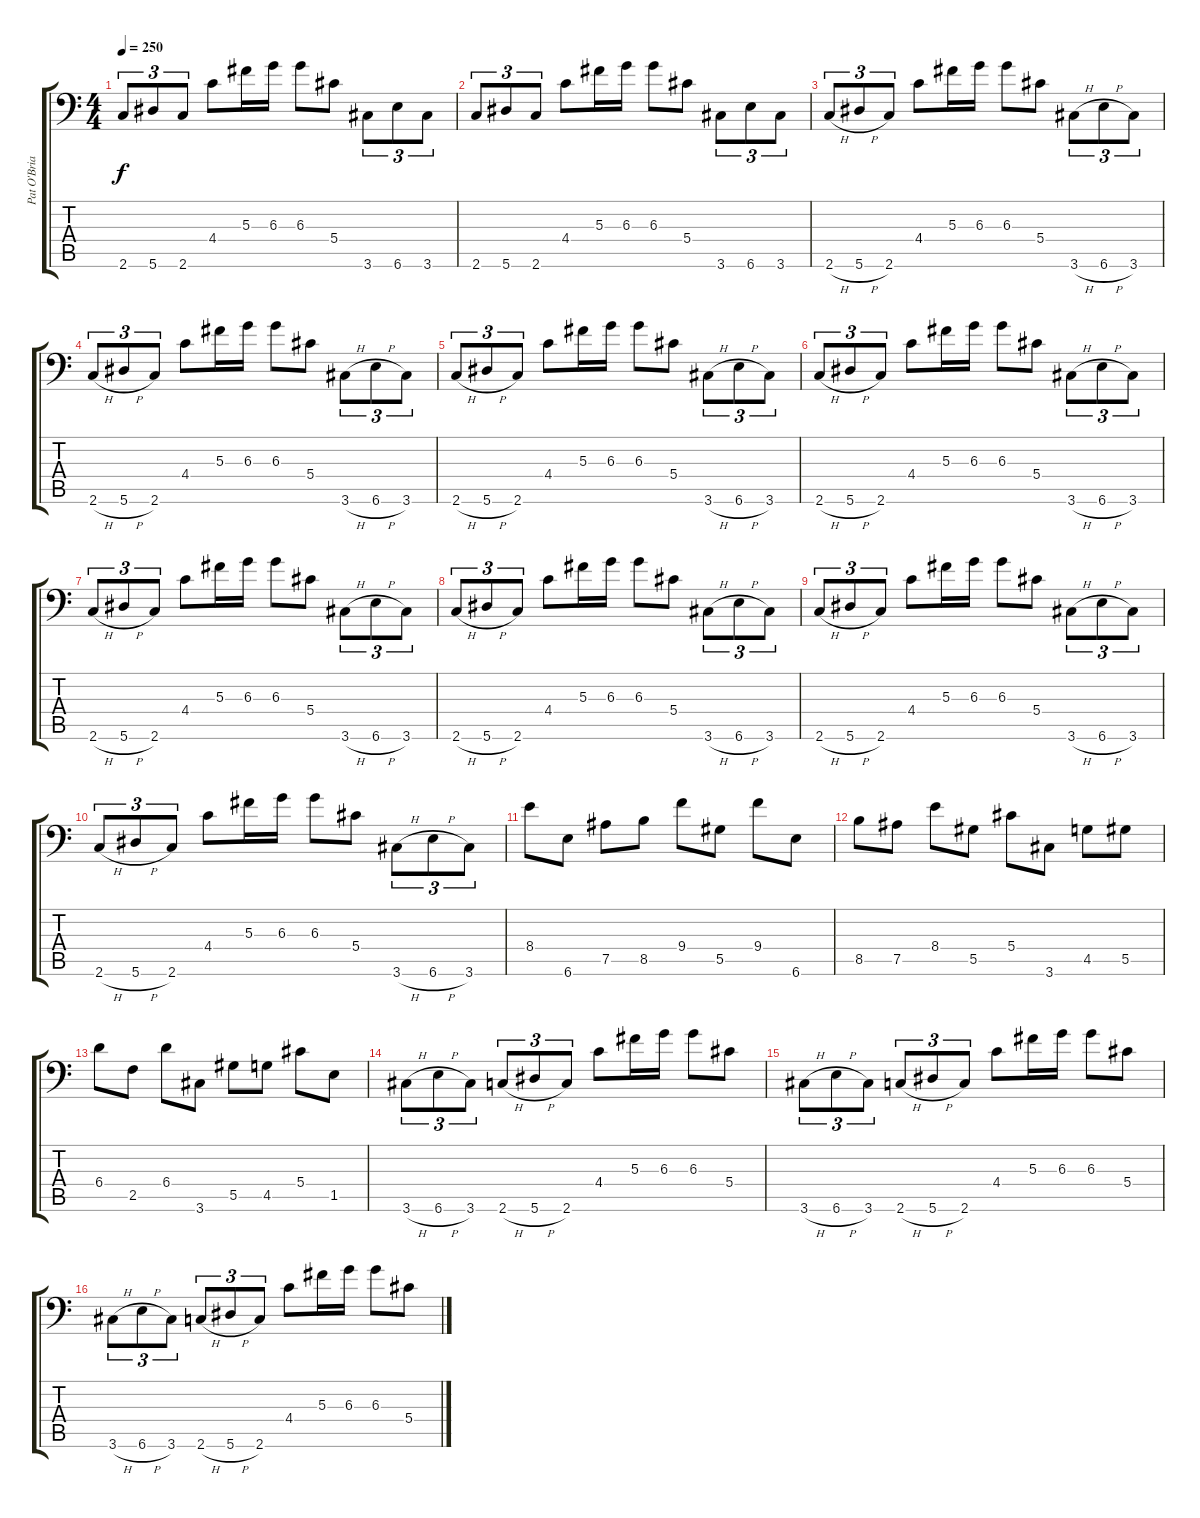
\track ("Pat O'Brian" "Pat O'Bria") {instrument distortionguitar}
\staff {score tabs}
\tuning (Bb3 F3 Db3 Ab2 Eb2 Bb1) {hide}
\ts (4 4)
\tempo 250
\clef f4
\ks c
2.6.8{tu (3 2) dy f} 5.6.8{tu (3 2)} 2.6.8{tu (3 2)} 4.4.8 5.3.16 6.3.16 6.3.8 5.4.8 3.6.8{tu (3 2)} 6.6.8{tu (3 2)} 3.6.8{tu (3 2)} |
2.6.8{tu (3 2)} 5.6.8{tu (3 2)} 2.6.8{tu (3 2)} 4.4.8 5.3.16 6.3.16 6.3.8 5.4.8 3.6.8{tu (3 2)} 6.6.8{tu (3 2)} 3.6.8{tu (3 2)} |
2.6{h}.8{tu (3 2)} 5.6{h}.8{tu (3 2)} 2.6.8{tu (3 2)} 4.4.8 5.3.16 6.3.16 6.3.8 5.4.8 3.6{h}.8{tu (3 2)} 6.6{h}.8{tu (3 2)} 3.6.8{tu (3 2)} |
2.6{h}.8{tu (3 2)} 5.6{h}.8{tu (3 2)} 2.6.8{tu (3 2)} 4.4.8 5.3.16 6.3.16 6.3.8 5.4.8 3.6{h}.8{tu (3 2)} 6.6{h}.8{tu (3 2)} 3.6.8{tu (3 2)} |
2.6{h}.8{tu (3 2)} 5.6{h}.8{tu (3 2)} 2.6.8{tu (3 2)} 4.4.8 5.3.16 6.3.16 6.3.8 5.4.8 3.6{h}.8{tu (3 2)} 6.6{h}.8{tu (3 2)} 3.6.8{tu (3 2)} |
2.6{h}.8{tu (3 2)} 5.6{h}.8{tu (3 2)} 2.6.8{tu (3 2)} 4.4.8 5.3.16 6.3.16 6.3.8 5.4.8 3.6{h}.8{tu (3 2)} 6.6{h}.8{tu (3 2)} 3.6.8{tu (3 2)} |
2.6{h}.8{tu (3 2)} 5.6{h}.8{tu (3 2)} 2.6.8{tu (3 2)} 4.4.8 5.3.16 6.3.16 6.3.8 5.4.8 3.6{h}.8{tu (3 2)} 6.6{h}.8{tu (3 2)} 3.6.8{tu (3 2)} |
2.6{h}.8{tu (3 2)} 5.6{h}.8{tu (3 2)} 2.6.8{tu (3 2)} 4.4.8 5.3.16 6.3.16 6.3.8 5.4.8 3.6{h}.8{tu (3 2)} 6.6{h}.8{tu (3 2)} 3.6.8{tu (3 2)} |
2.6{h}.8{tu (3 2)} 5.6{h}.8{tu (3 2)} 2.6.8{tu (3 2)} 4.4.8 5.3.16 6.3.16 6.3.8 5.4.8 3.6{h}.8{tu (3 2)} 6.6{h}.8{tu (3 2)} 3.6.8{tu (3 2)} |
2.6{h}.8{tu (3 2)} 5.6{h}.8{tu (3 2)} 2.6.8{tu (3 2)} 4.4.8 5.3.16 6.3.16 6.3.8 5.4.8 3.6{h}.8{tu (3 2)} 6.6{h}.8{tu (3 2)} 3.6.8{tu (3 2)} |
8.4.8 6.6.8 7.5.8 8.5.8 9.4.8 5.5.8 9.4.8 6.6.8 |
8.5.8 7.5.8 8.4.8 5.5.8 5.4.8 3.6.8 4.5.8 5.5.8 |
6.4.8 2.5.8 6.4.8 3.6.8 5.5.8 4.5.8 5.4.8 1.5.8 |
3.6{h}.8{tu (3 2)} 6.6{h}.8{tu (3 2)} 3.6.8{tu (3 2)} 2.6{h}.8{tu (3 2)} 5.6{h}.8{tu (3 2)} 2.6.8{tu (3 2)} 4.4.8 5.3.16 6.3.16 6.3.8 5.4.8 |
3.6{h}.8{tu (3 2)} 6.6{h}.8{tu (3 2)} 3.6.8{tu (3 2)} 2.6{h}.8{tu (3 2)} 5.6{h}.8{tu (3 2)} 2.6.8{tu (3 2)} 4.4.8 5.3.16 6.3.16 6.3.8 5.4.8 |
3.6{h}.8{tu (3 2)} 6.6{h}.8{tu (3 2)} 3.6.8{tu (3 2)} 2.6{h}.8{tu (3 2)} 5.6{h}.8{tu (3 2)} 2.6.8{tu (3 2)} 4.4.8 5.3.16 6.3.16 6.3.8 5.4.8
